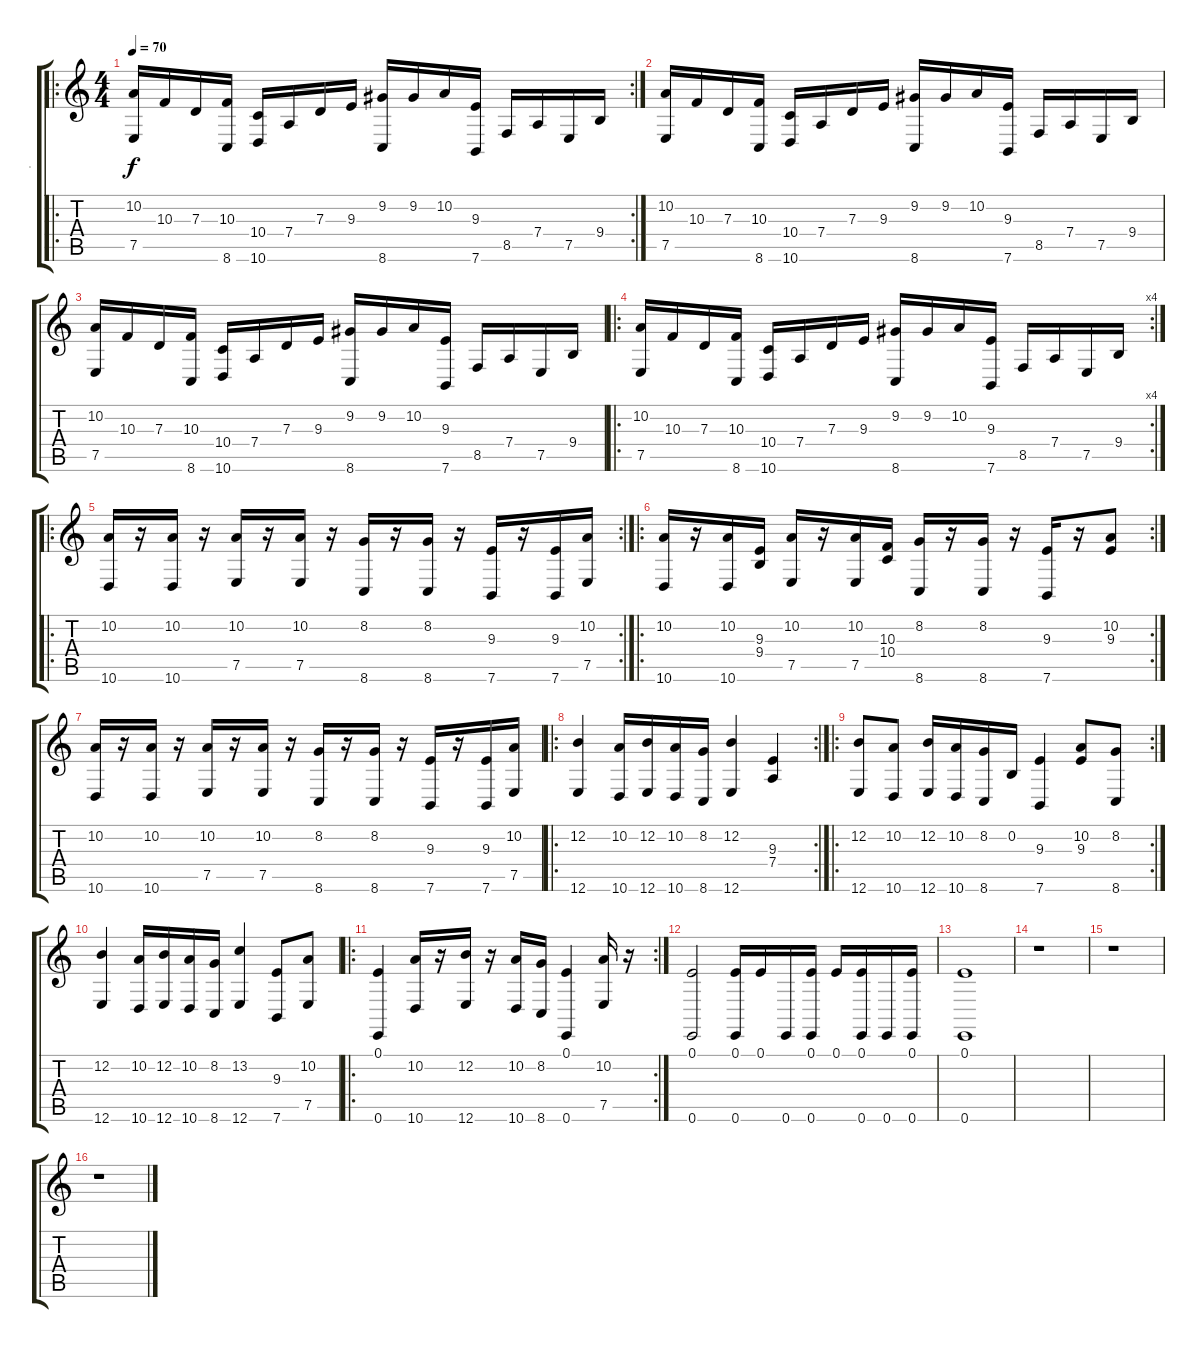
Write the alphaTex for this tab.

\track ("." ".") {instrument lead1square}
\staff {score tabs}
\tuning (E4 B3 G3 D3 A2 E2) {hide}
\ro
\rc 2
\ts (4 4)
\tempo 70
\clef g2
\ks c
(10.2 7.5).16{dy f} 10.3.16 7.3.16 (10.3 8.6).16 (10.4 10.6).16 7.4.16 7.3.16 9.3.16 (9.2 8.6).16 9.2.16 10.2.16 (9.3 7.6).16 8.5.16 7.4.16 7.5.16 9.4.16 |
(10.2 7.5).16 10.3.16 7.3.16 (10.3 8.6).16 (10.4 10.6).16 7.4.16 7.3.16 9.3.16 (9.2 8.6).16 9.2.16 10.2.16 (9.3 7.6).16 8.5.16 7.4.16 7.5.16 9.4.16 |
(10.2 7.5).16 10.3.16 7.3.16 (10.3 8.6).16 (10.4 10.6).16 7.4.16 7.3.16 9.3.16 (9.2 8.6).16 9.2.16 10.2.16 (9.3 7.6).16 8.5.16 7.4.16 7.5.16 9.4.16 |
\ro
\rc 4
(10.2 7.5).16 10.3.16 7.3.16 (10.3 8.6).16 (10.4 10.6).16 7.4.16 7.3.16 9.3.16 (9.2 8.6).16 9.2.16 10.2.16 (9.3 7.6).16 8.5.16 7.4.16 7.5.16 9.4.16 |
\ro
\rc 2
(10.2 10.6).16 r.16 (10.2 10.6).16 r.16 (10.2 7.5).16 r.16 (10.2 7.5).16 r.16 (8.2 8.6).16 r.16 (8.2 8.6).16 r.16 (9.3 7.6).16 r.16 (9.3 7.6).16 (10.2 7.5).16 |
\ro
\rc 2
(10.2 10.6).16 r.16 (10.2 10.6).16 (9.3 9.4).16 (10.2 7.5).16 r.16 (10.2 7.5).16 (10.3 10.4).16 (8.2 8.6).16 r.16 (8.2 8.6).16 r.16 (9.3 7.6).16 r.16 (10.2 9.3).8 |
(10.2 10.6).16 r.16 (10.2 10.6).16 r.16 (10.2 7.5).16 r.16 (10.2 7.5).16 r.16 (8.2 8.6).16 r.16 (8.2 8.6).16 r.16 (9.3 7.6).16 r.16 (9.3 7.6).16 (10.2 7.5).16 |
\ro
\rc 2
(12.2 12.6).4 (10.2 10.6).16 (12.2 12.6).16 (10.2 10.6).16 (8.2 8.6).16 (12.2 12.6).4 (9.3 7.4).4 |
\ro
\rc 2
(12.2 12.6).8 (10.2 10.6).8 (12.2 12.6).16 (10.2 10.6).16 (8.2 8.6).16 0.2.16 (9.3 7.6).4 (10.2 9.3).8 (8.2 8.6).8 |
(12.2 12.6).4 (10.2 10.6).16 (12.2 12.6).16 (10.2 10.6).16 (8.2 8.6).16 (13.2 12.6).4 (9.3 7.6).8 (10.2 7.5).8 |
\ro
\rc 2
(0.1 0.6).4 (10.2 10.6).16 r.16 (12.2 12.6).16 r.16 (10.2 10.6).16 (8.2 8.6).16 (0.1 0.6).4 (10.2 7.5).16 r.16 |
(0.1 0.6).2 (0.1 0.6).16 0.1.16 0.6.16 (0.1 0.6).16 0.1.16 (0.1 0.6).16 0.6.16 (0.1 0.6).16 |
(0.1 0.6).1 |
r.1 |
r.1 |
r.1
